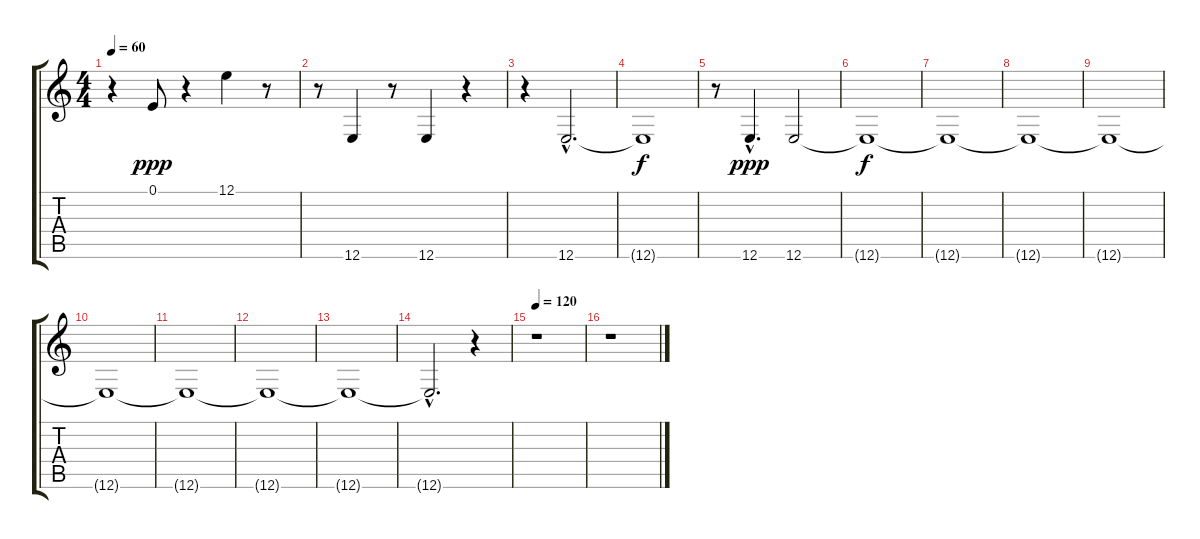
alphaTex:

\track "" {instrument seashore}
\staff {score tabs}
\tuning (E4 B3 G3 D3 A2 E2) {hide}
\ts (4 4)
\tempo 60
\clef g2
\ks c
r.4{dy ppp} 0.1.8 r.4 12.1.4 r.8 |
r.8 12.6.4 r.8 12.6.4 r.4 |
r.4 12.6{hac}.2{d} |
12.6{t}.1{dy f} |
r.8 12.6{hac}.4{d dy ppp} 12.6.2 |
12.6{t}.1{dy f} |
12.6{t}.1 |
12.6{t}.1 |
12.6{t}.1 |
12.6{t}.1 |
12.6{t}.1 |
12.6{t}.1 |
12.6{t}.1 |
12.6{hac t}.2{d} r.4 |
\tempo 120
r.1 |
r.1
